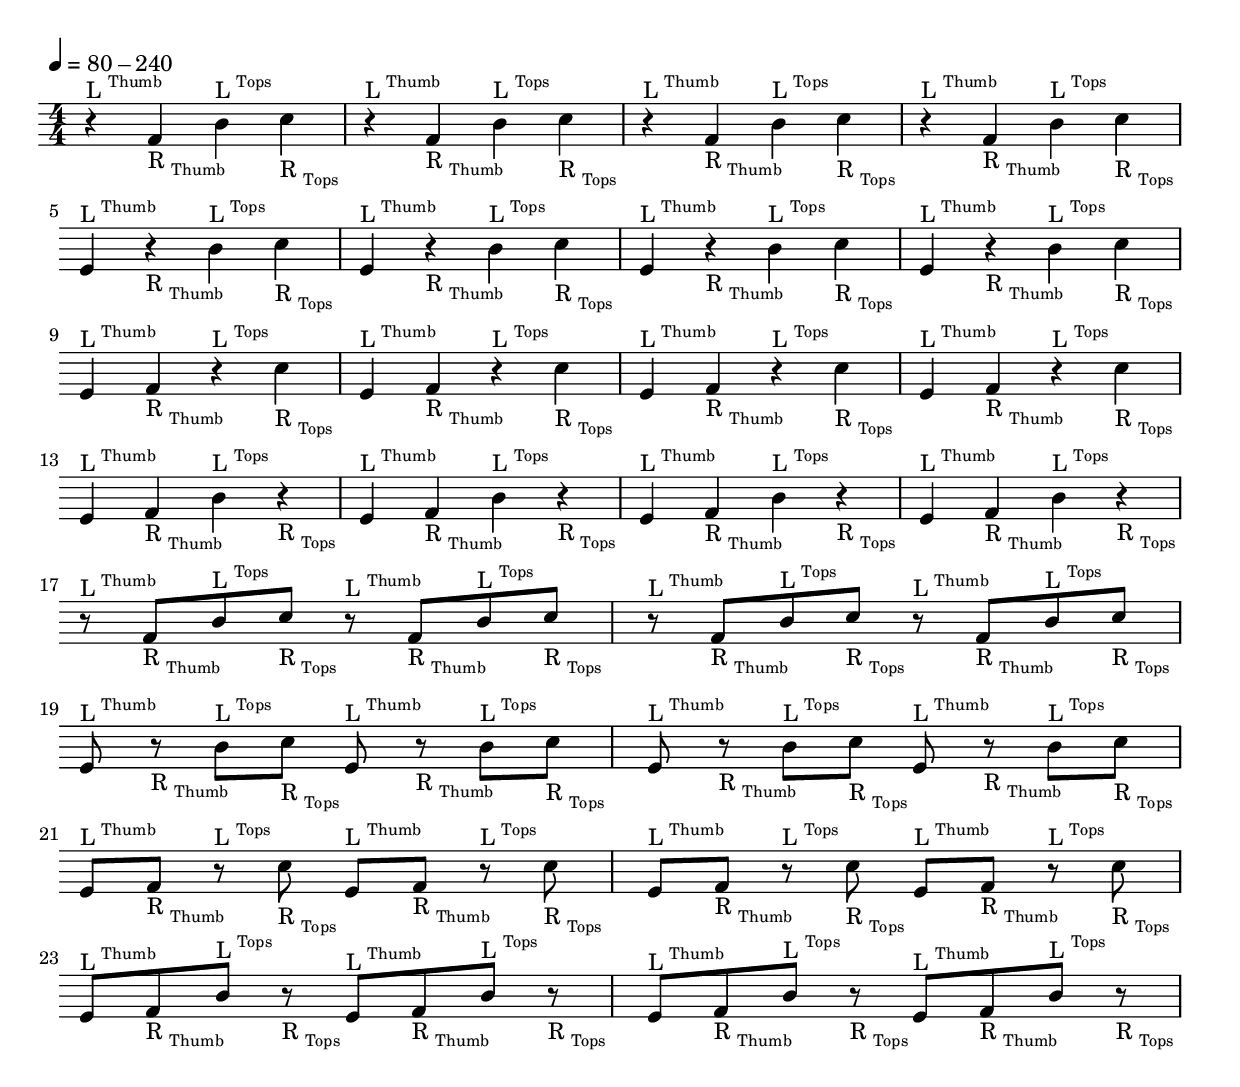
\version "2.24.1"
\include "../global.ly"

\layout {
  indent = -3.5
}

\relative {
  \defaultScoreSettings
  \tempo 4 = 80 - 240
  \time 4/4

  \repeat unfold 4 {  r4^\LThumbTop  f'_\RThumbBtm   b^\LTopsTop   c_\RTopsBtm } \break
  \repeat unfold 4 { e,4^\LThumbTop   r_\RThumbBtm  b'^\LTopsTop   c_\RTopsBtm } \break
  \repeat unfold 4 { e,4^\LThumbTop   f_\RThumbBtm   r^\LTopsTop  c'_\RTopsBtm } \break
  \repeat unfold 4 { e,4^\LThumbTop   f_\RThumbBtm   b^\LTopsTop   r_\RTopsBtm } \break

  \repeat unfold 4 {  r8^\LThumbTop   f_\RThumbBtm   b^\LTopsTop   c_\RTopsBtm } \break
  \repeat unfold 4 { e,8^\LThumbTop   r_\RThumbBtm  b'^\LTopsTop   c_\RTopsBtm } \break
  \repeat unfold 4 { e,8^\LThumbTop   f_\RThumbBtm   r^\LTopsTop  c'_\RTopsBtm } \break
  \repeat unfold 4 { e,8^\LThumbTop   f_\RThumbBtm   b^\LTopsTop   r_\RTopsBtm } \break
}